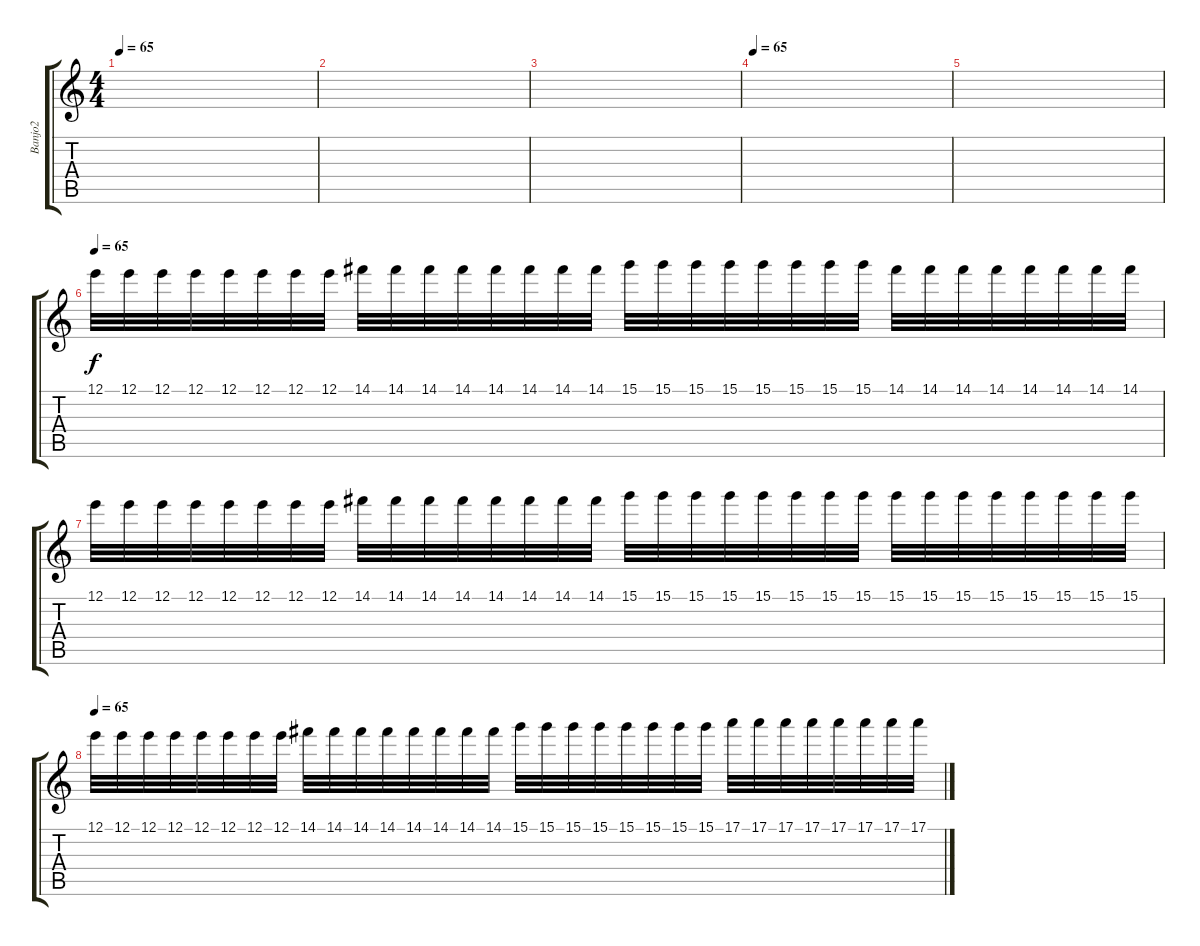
\track ("Banjo2" "Banjo2") {instrument banjo}
\staff {score tabs}
\tuning (E4 B3 G3 D3 A2 E2) {hide}
\displaytranspose 12
\ts (4 4)
\tempo 65
\clef g2
\ks c
|
|
|
\tempo 65
|
|
\tempo 65
12.1.32 12.1.32 12.1.32 12.1.32 12.1.32 12.1.32 12.1.32 12.1.32 14.1.32 14.1.32 14.1.32 14.1.32 14.1.32 14.1.32 14.1.32 14.1.32 15.1.32 15.1.32 15.1.32 15.1.32 15.1.32 15.1.32 15.1.32 15.1.32 14.1.32 14.1.32 14.1.32 14.1.32 14.1.32 14.1.32 14.1.32 14.1.32 |
12.1.32 12.1.32 12.1.32 12.1.32 12.1.32 12.1.32 12.1.32 12.1.32 14.1.32 14.1.32 14.1.32 14.1.32 14.1.32 14.1.32 14.1.32 14.1.32 15.1.32 15.1.32 15.1.32 15.1.32 15.1.32 15.1.32 15.1.32 15.1.32 15.1.32 15.1.32 15.1.32 15.1.32 15.1.32 15.1.32 15.1.32 15.1.32 |
\tempo 65
12.1.32 12.1.32 12.1.32 12.1.32 12.1.32 12.1.32 12.1.32 12.1.32 14.1.32 14.1.32 14.1.32 14.1.32 14.1.32 14.1.32 14.1.32 14.1.32 15.1.32 15.1.32 15.1.32 15.1.32 15.1.32 15.1.32 15.1.32 15.1.32 17.1.32 17.1.32 17.1.32 17.1.32 17.1.32 17.1.32 17.1.32 17.1.32
